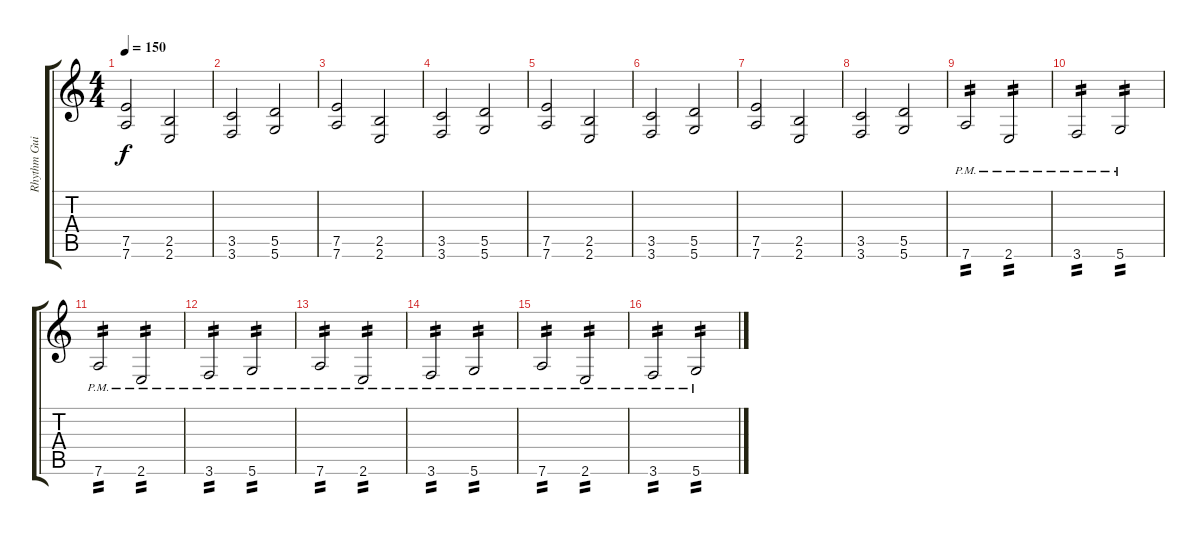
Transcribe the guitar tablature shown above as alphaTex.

\track ("Rhythm Guitar" "Rhythm Gui") {instrument distortionguitar}
\staff {score tabs}
\tuning (E4 B3 G3 D3 A2 D2) {hide}
\ts (4 4)
\tempo 150
\clef g2
\ks c
(7.5 7.6).2{dy f} (2.5 2.6).2 |
(3.5 3.6).2 (5.5 5.6).2 |
(7.5 7.6).2 (2.5 2.6).2 |
(3.5 3.6).2 (5.5 5.6).2 |
(7.5 7.6).2 (2.5 2.6).2 |
(3.5 3.6).2 (5.5 5.6).2 |
(7.5 7.6).2 (2.5 2.6).2 |
(3.5 3.6).2 (5.5 5.6).2 |
7.6{pm}.2{tp 2} 2.6{pm}.2{tp 2} |
3.6{pm}.2{tp 2} 5.6{pm}.2{tp 2} |
7.6{pm}.2{tp 2} 2.6{pm}.2{tp 2} |
3.6{pm}.2{tp 2} 5.6{pm}.2{tp 2} |
7.6{pm}.2{tp 2} 2.6{pm}.2{tp 2} |
3.6{pm}.2{tp 2} 5.6{pm}.2{tp 2} |
7.6{pm}.2{tp 2} 2.6{pm}.2{tp 2} |
3.6{pm}.2{tp 2} 5.6{pm}.2{tp 2}
